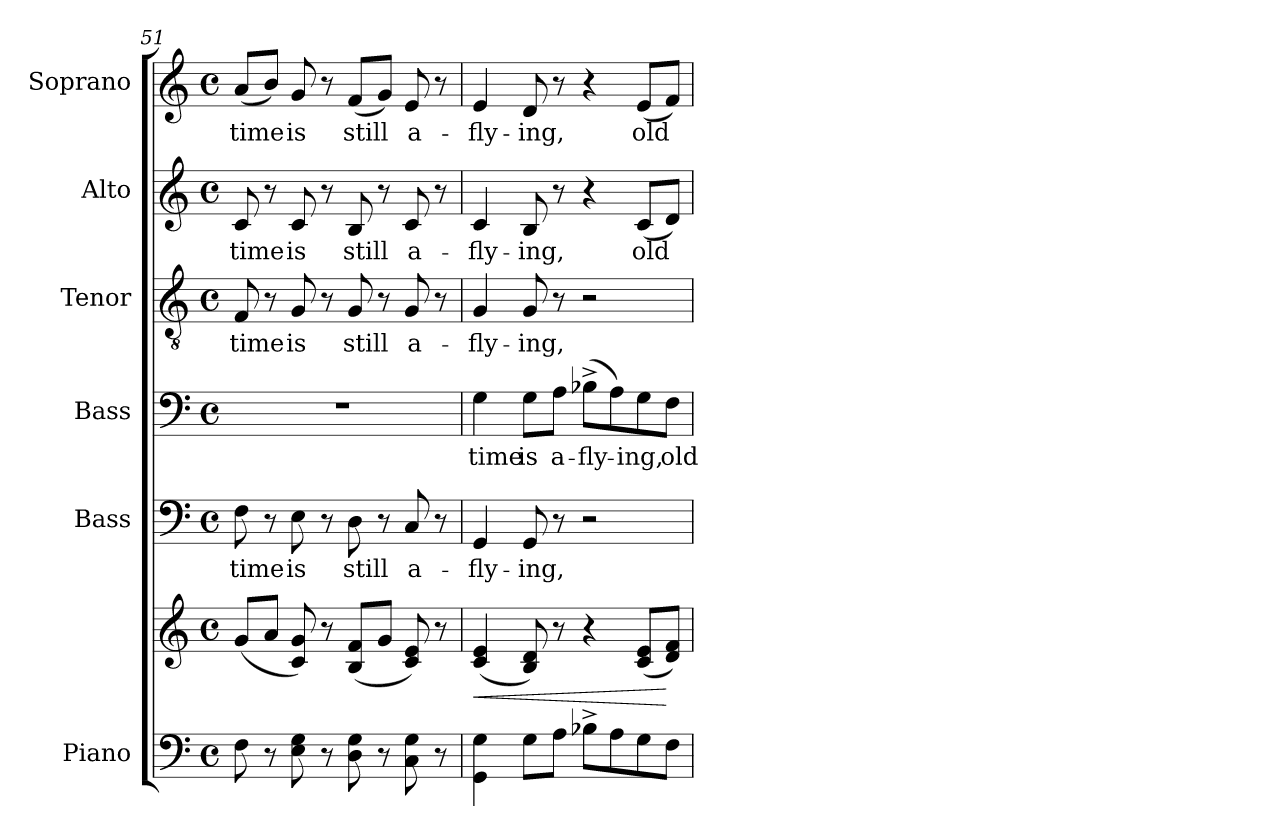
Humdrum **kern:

**kern	**kern	**dynam	**kern	**text	**kern	**text	**kern	**text	**kern	**text	**kern	**text
*part6	*part6	*part6	*part5	*part5	*part4	*part4	*part3	*part3	*part2	*part2	*part1	*part1
*staff7	*staff6	*staff6/7	*staff5	*staff5	*staff4	*staff4	*staff3	*staff3	*staff2	*staff2	*staff1	*staff1
*I"Piano	*	*	*I"Bass	*	*I"Bass	*	*I"Tenor	*	*I"Alto	*	*I"Soprano	*
*I'Pno.	*	*	*I'B.	*	*I'B.	*	*I'T.	*	*I'A.	*	*I'S.	*
*clefF4	*clefG2	*	*clefF4	*	*clefF4	*	*clefGv2	*	*clefG2	*	*clefG2	*
*	*	*	*	*	*	*	*ITrd7c12	*	*	*	*	*
*k[]	*k[]	*	*k[]	*	*k[]	*	*k[]	*	*k[]	*	*k[]	*
*C:	*C:	*	*C:	*	*C:	*	*C:	*	*C:	*	*C:	*
*M4/4	*M4/4	*	*M4/4	*	*M4/4	*	*M4/4	*	*M4/4	*	*M4/4	*
*met(c)	*met(c)	*	*met(c)	*	*met(c)	*	*met(c)	*	*met(c)	*	*met(c)	*
=51	=51	=51	=51	=51	=51	=51	=51	=51	=51	=51	=51	=51
!	!	!	!	!LO:LY:b:color=#000000	!	!	!	!	!	!	!	!
!	!	!	!	!	!	!	!	!LO:LY:b:color=#000000	!	!	!	!
!	!	!	!	!	!	!	!	!	!	!LO:LY:b:color=#000000	!	!
!	!	!	!	!	!	!	!	!	!	!	!	!LO:LY:b:color=#000000
8Fi\	(8gi/L	.	8Fi\	time	1r	.	8FFi/	time	8ci/	time	(8ai/L	time
8r	8ai/J	.	8r	.	.	.	8r	.	8r	.	8bi/J)	.
!	!	!	!	!LO:LY:b:color=#000000	!	!	!	!	!	!	!	!
!	!	!	!	!	!	!	!	!LO:LY:b:color=#000000	!	!	!	!
!	!	!	!	!	!	!	!	!	!	!LO:LY:b:color=#000000	!	!
!	!	!	!	!	!	!	!	!	!	!	!	!LO:LY:b:color=#000000
8Ei\ 8Gi	8ci/ 8gi)	.	8Ei\	is	.	.	8GGi/	is	8ci/	is	8gi/	is
8r	8r	.	8r	.	.	.	8r	.	8r	.	8r	.
!	!	!	!	!LO:LY:b:color=#000000	!	!	!	!	!	!	!	!
!	!	!	!	!	!	!	!	!LO:LY:b:color=#000000	!	!	!	!
!	!	!	!	!	!	!	!	!	!	!LO:LY:b:color=#000000	!	!
!	!	!	!	!	!	!	!	!	!	!	!	!LO:LY:b:color=#000000
8Di\ 8Gi	(8Bi/ 8fiL	.	8Di\	still	.	.	8GGi/	still	8Bi/	still	(8fi/L	still
8r	8gi/J	.	8r	.	.	.	8r	.	8r	.	8gi/J)	.
!	!	!	!	!LO:LY:b:color=#000000	!	!	!	!	!	!	!	!
!	!	!	!	!	!	!	!	!LO:LY:b:color=#000000	!	!	!	!
!	!	!	!	!	!	!	!	!	!	!LO:LY:b:color=#000000	!	!
!	!	!	!	!	!	!	!	!	!	!	!	!LO:LY:b:color=#000000
8Ci\ 8Gi	8ci/ 8ei)	.	8Ci/	a-	.	.	8GGi/	a-	8ci/	a-	8ei/	a-
8r	8r	.	8r	.	.	.	8r	.	8r	.	8r	.
=52	=52	=52	=52	=52	=52	=52	=52	=52	=52	=52	=52	=52
!	!	!LO:HP:b	!	!	!	!	!	!	!	!	!	!
!	!	!	!	!LO:LY:b:color=#000000	!	!	!	!	!	!	!	!
!	!	!	!	!	!	!LO:LY:b:color=#000000	!	!	!	!	!	!
!	!	!	!	!	!	!	!	!LO:LY:b:color=#000000	!	!	!	!
!	!	!	!	!	!	!	!	!	!	!LO:LY:b:color=#000000	!	!
!	!	!	!	!	!	!	!	!	!	!	!	!LO:LY:b:color=#000000
4GGi\ 4Gi	(4ci/ 4ei	<	4GGi/	-fly-	4Gi\	time	4GGi/	-fly-	4ci/	-fly-	4ei/	-fly-
!	!	!	!	!LO:LY:b:color=#000000	!	!	!	!	!	!	!	!
!	!	!	!	!	!	!LO:LY:b:color=#000000	!	!	!	!	!	!
!	!	!	!	!	!	!	!	!LO:LY:b:color=#000000	!	!	!	!
!	!	!	!	!	!	!	!	!	!	!LO:LY:b:color=#000000	!	!
!	!	!	!	!	!	!	!	!	!	!	!	!LO:LY:b:color=#000000
8Gi\L	8Bi/ 8di)	.	8GGi/	-ing,	8Gi\L	is	8GGi/	-ing,	8Bi/	-ing,	8di/	-ing,
!	!	!	!	!	!	!LO:LY:b:color=#000000	!	!	!	!	!	!
8Ai\J	8r	.	8r	.	8Ai\J	a-	8r	.	8r	.	8r	.
!	!	!	!	!	!	!LO:LY:b:color=#000000	!	!	!	!	!	!
8B-X^i\L	4r	.	2r	.	(8B-X^i\L	-fly-	2r	.	4r	.	4r	.
8Ai\	.	.	.	.	8Ai\)	.	.	.	.	.	.	.
!	!	!	!	!	!	!LO:LY:b:color=#000000	!	!	!	!	!	!
!	!	!	!	!	!	!	!	!	!	!LO:LY:b:color=#000000	!	!
!	!	!	!	!	!	!	!	!	!	!	!	!LO:LY:b:color=#000000
8Gi\	(8ci/ 8eiL	.	.	.	8Gi\	-ing,	.	.	(8ci/L	old	(8ei/L	old
!	!	!	!	!	!	!LO:LY:b:color=#000000	!	!	!	!	!	!
8Fi\J	8di/ 8fiJ)	[	.	.	8Fi\J	old	.	.	8di/J)	.	8fi/J)	.
=	=	=	=	=	=	=	=	=	=	=	=	=
*-	*-	*-	*-	*-	*-	*-	*-	*-	*-	*-	*-	*-
